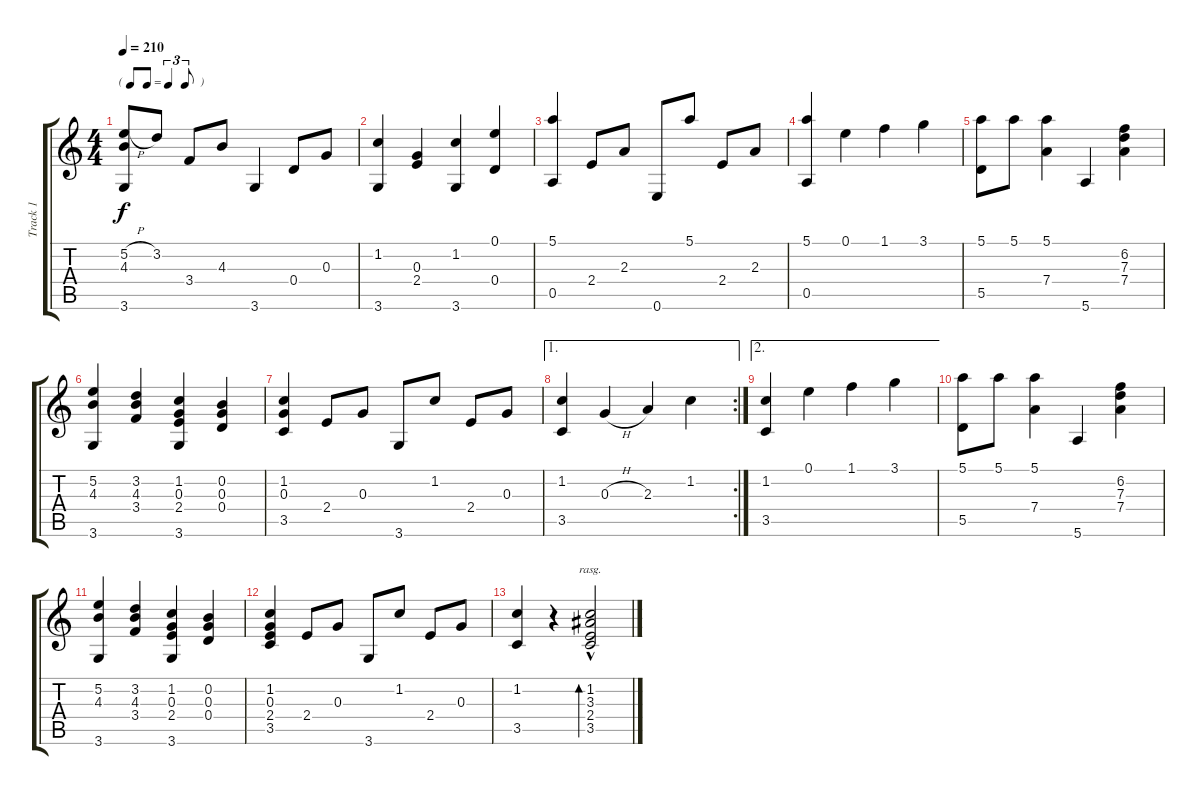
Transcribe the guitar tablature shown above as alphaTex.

\track ("Track 1" "Track 1") {instrument acousticguitarsteel}
\staff {score tabs}
\tuning (E4 B3 G3 D3 A2 E2) {hide}
\ts (4 4)
\tf triplet8th
\tempo 210
\clef g2
\ks c
(5.2{h} 4.3 3.6).8{dy f} 3.2.8 3.4.8 4.3.8 3.6.4 0.4.8 0.3.8 |
(1.2 3.6).4 (0.3 2.4).4 (1.2 3.6).4 (0.1 0.4).4 |
(5.1 0.5).4 2.4.8 2.3.8 0.6.8 5.1.8 2.4.8 2.3.8 |
(5.1 0.5).4 0.1.4 1.1.4 3.1.4 |
(5.1 5.5).8 5.1.8 (5.1 7.4).4 5.6.4 (6.2 7.3 7.4).4 |
(5.2 4.3 3.6).4 (3.2 4.3 3.4).4 (1.2 0.3 2.4 3.6).4 (0.2 0.3 0.4).4 |
(1.2 0.3 3.5).4 2.4.8 0.3.8 3.6.8 1.2.8 2.4.8 0.3.8 |
\ae 1
\rc 2
(1.2 3.5).4 0.3{h}.4 2.3.4 1.2.4 |
\ae 2
(1.2 3.5).4 0.1.4 1.1.4 3.1.4 |
(5.1 5.5).8 5.1.8 (5.1 7.4).4 5.6.4 (6.2 7.3 7.4).4 |
(5.2 4.3 3.6).4 (3.2 4.3 3.4).4 (1.2 0.3 2.4 3.6).4 (0.2 0.3 0.4).4 |
(1.2 0.3 2.4 3.5).4 2.4.8 0.3.8 3.6.8 1.2.8 2.4.8 0.3.8 |
(1.2 3.5).4 r.4 (1.2{hac} 3.3{hac} 2.4{hac} 3.5{hac}).2{bd 240 rasg ii}
